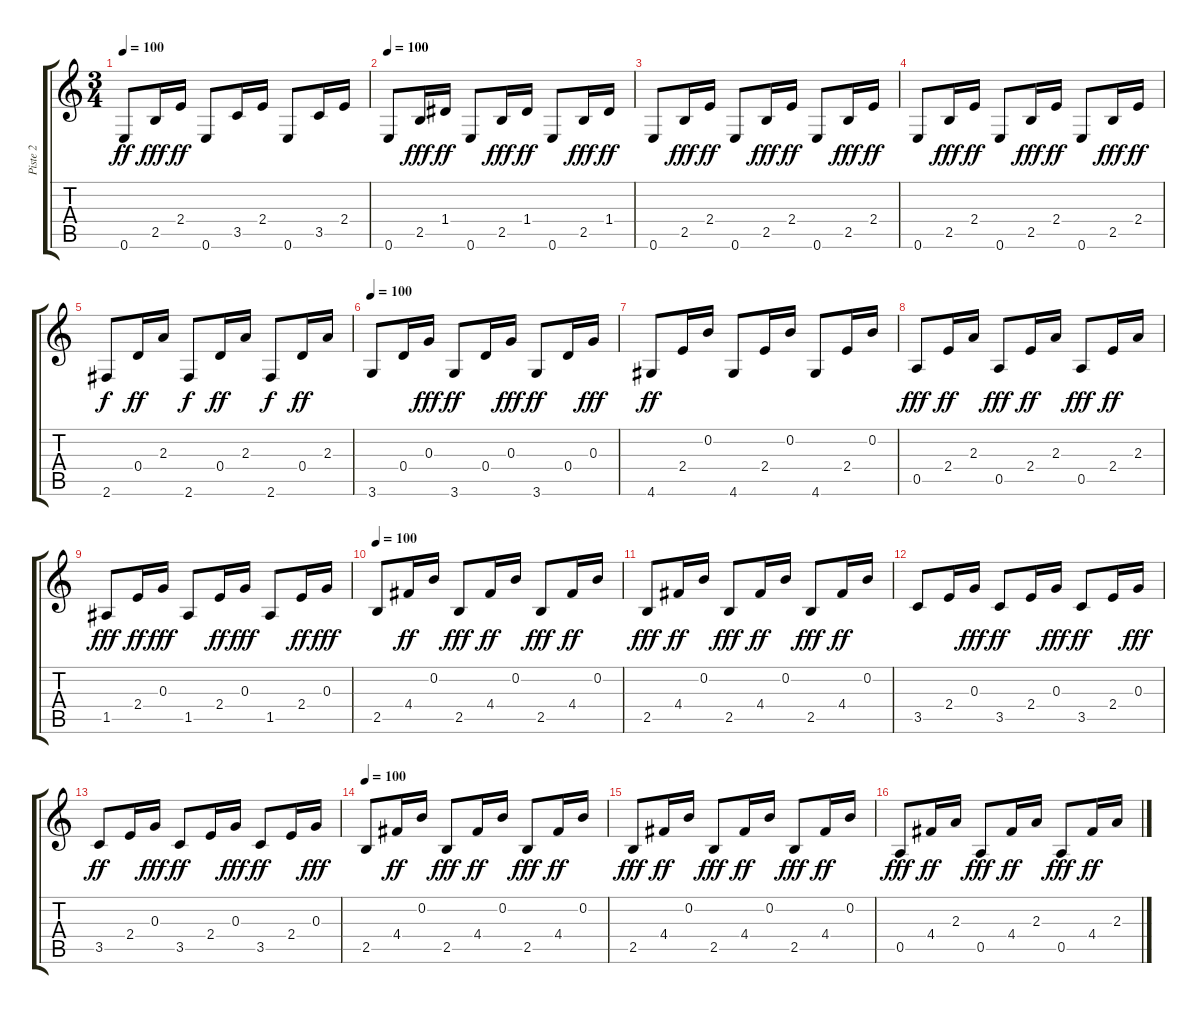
\track ("Piste 2" "Piste 2") {instrument acousticguitarnylon}
\staff {score tabs}
\tuning (E4 B3 G3 D3 A2 E2) {hide}
\ts (3 4)
\tempo 100
\clef g2
\ks c
0.6.8{dy ff} 2.5.16{dy fff} 2.4.16{dy ff} 0.6.8 3.5.16 2.4.16 0.6.8 3.5.16 2.4.16 |
\tempo 100
0.6.8 2.5.16{dy fff} 1.4.16{dy ff} 0.6.8 2.5.16{dy fff} 1.4.16{dy ff} 0.6.8 2.5.16{dy fff} 1.4.16{dy ff} |
0.6.8 2.5.16{dy fff} 2.4.16{dy ff} 0.6.8 2.5.16{dy fff} 2.4.16{dy ff} 0.6.8 2.5.16{dy fff} 2.4.16{dy ff} |
0.6.8 2.5.16{dy fff} 2.4.16{dy ff} 0.6.8 2.5.16{dy fff} 2.4.16{dy ff} 0.6.8 2.5.16{dy fff} 2.4.16{dy ff} |
2.6.8{dy f} 0.4.16{dy ff} 2.3.16 2.6.8{dy f} 0.4.16{dy ff} 2.3.16 2.6.8{dy f} 0.4.16{dy ff} 2.3.16 |
\tempo 100
3.6.8 0.4.16 0.3.16{dy fff} 3.6.8{dy ff} 0.4.16 0.3.16{dy fff} 3.6.8{dy ff} 0.4.16 0.3.16{dy fff} |
4.6.8{dy ff} 2.4.16 0.2.16 4.6.8 2.4.16 0.2.16 4.6.8 2.4.16 0.2.16 |
0.5.8{dy fff} 2.4.16{dy ff} 2.3.16 0.5.8{dy fff} 2.4.16{dy ff} 2.3.16 0.5.8{dy fff} 2.4.16{dy ff} 2.3.16 |
1.5.8{dy fff} 2.4.16{dy ff} 0.3.16{dy fff} 1.5.8 2.4.16{dy ff} 0.3.16{dy fff} 1.5.8 2.4.16{dy ff} 0.3.16{dy fff} |
\tempo 100
2.5.8 4.4.16{dy ff} 0.2.16 2.5.8{dy fff} 4.4.16{dy ff} 0.2.16 2.5.8{dy fff} 4.4.16{dy ff} 0.2.16 |
2.5.8{dy fff} 4.4.16{dy ff} 0.2.16 2.5.8{dy fff} 4.4.16{dy ff} 0.2.16 2.5.8{dy fff} 4.4.16{dy ff} 0.2.16 |
3.5.8 2.4.16 0.3.16{dy fff} 3.5.8{dy ff} 2.4.16 0.3.16{dy fff} 3.5.8{dy ff} 2.4.16 0.3.16{dy fff} |
3.5.8{dy ff} 2.4.16 0.3.16{dy fff} 3.5.8{dy ff} 2.4.16 0.3.16{dy fff} 3.5.8{dy ff} 2.4.16 0.3.16{dy fff} |
\tempo 100
2.5.8 4.4.16{dy ff} 0.2.16 2.5.8{dy fff} 4.4.16{dy ff} 0.2.16 2.5.8{dy fff} 4.4.16{dy ff} 0.2.16 |
2.5.8{dy fff} 4.4.16{dy ff} 0.2.16 2.5.8{dy fff} 4.4.16{dy ff} 0.2.16 2.5.8{dy fff} 4.4.16{dy ff} 0.2.16 |
0.5.8{dy fff} 4.4.16{dy ff} 2.3.16 0.5.8{dy fff} 4.4.16{dy ff} 2.3.16 0.5.8{dy fff} 4.4.16{dy ff} 2.3.16
